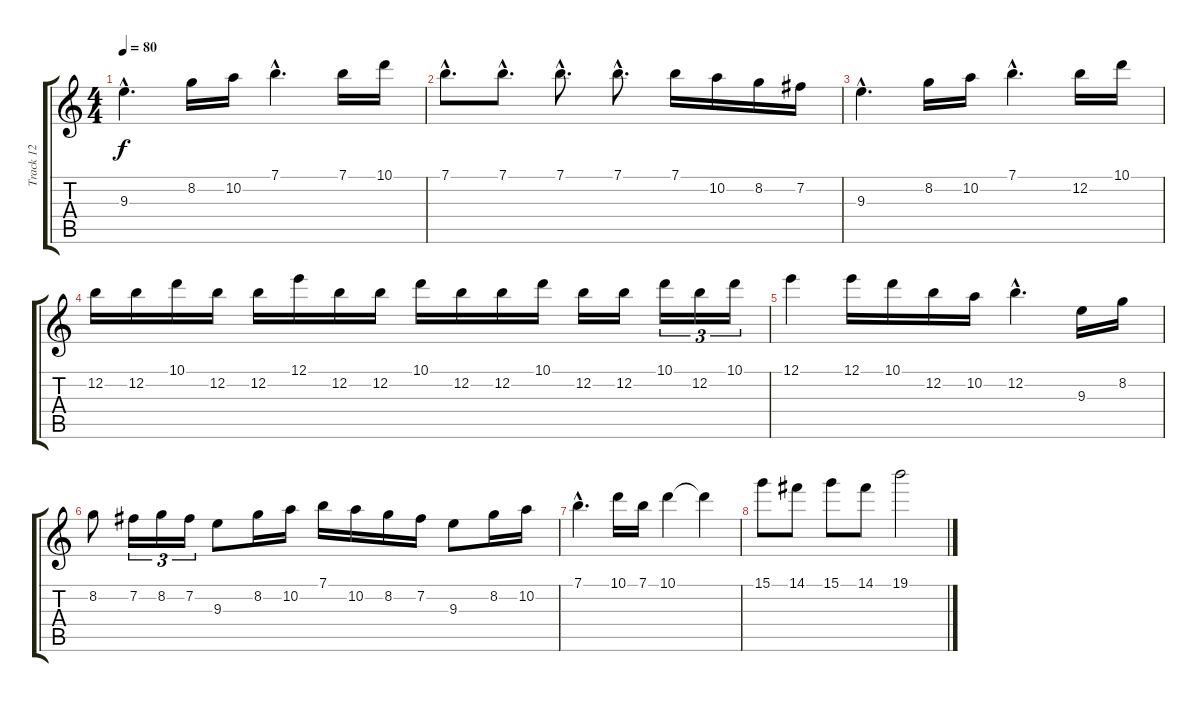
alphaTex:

\track ("Track 12" "Track 12") {instrument distortionguitar}
\staff {score tabs}
\tuning (E4 B3 G3 D3 A2 E2) {hide}
\ts (4 4)
\tempo 80
\clef g2
\ks c
9.3{hac}.4{d dy f instrument distortionguitar} 8.2.16 10.2.16 7.1{hac}.4{d} 7.1.16 10.1.16 |
7.1{hac}.8{d} 7.1{hac}.8{d} 7.1{hac}.8{d} 7.1{hac}.8{d} 7.1.16 10.2.16 8.2.16 7.2.16 |
9.3{hac}.4{d} 8.2.16 10.2.16 7.1{hac}.4{d} 12.2.16 10.1.16 |
12.2.16 12.2.16 10.1.16 12.2.16 12.2.16 12.1.16 12.2.16 12.2.16 10.1.16 12.2.16 12.2.16 10.1.16 12.2.16 12.2.16 10.1.16{tu (3 2)} 12.2.16{tu (3 2)} 10.1.16{tu (3 2)} |
12.1.4 12.1.16 10.1.16 12.2.16 10.2.16 12.2{hac}.4{d} 9.3.16 8.2.16 |
8.2.8 7.2.16{tu (3 2)} 8.2.16{tu (3 2)} 7.2.16{tu (3 2)} 9.3.8 8.2.16 10.2.16 7.1.16 10.2.16 8.2.16 7.2.16 9.3.8 8.2.16 10.2.16 |
7.1{hac}.4{d} 10.1.16 7.1.16 10.1.4 10.1{t}.4 |
15.1.8 14.1.8 15.1.8 14.1.8 19.1.2
